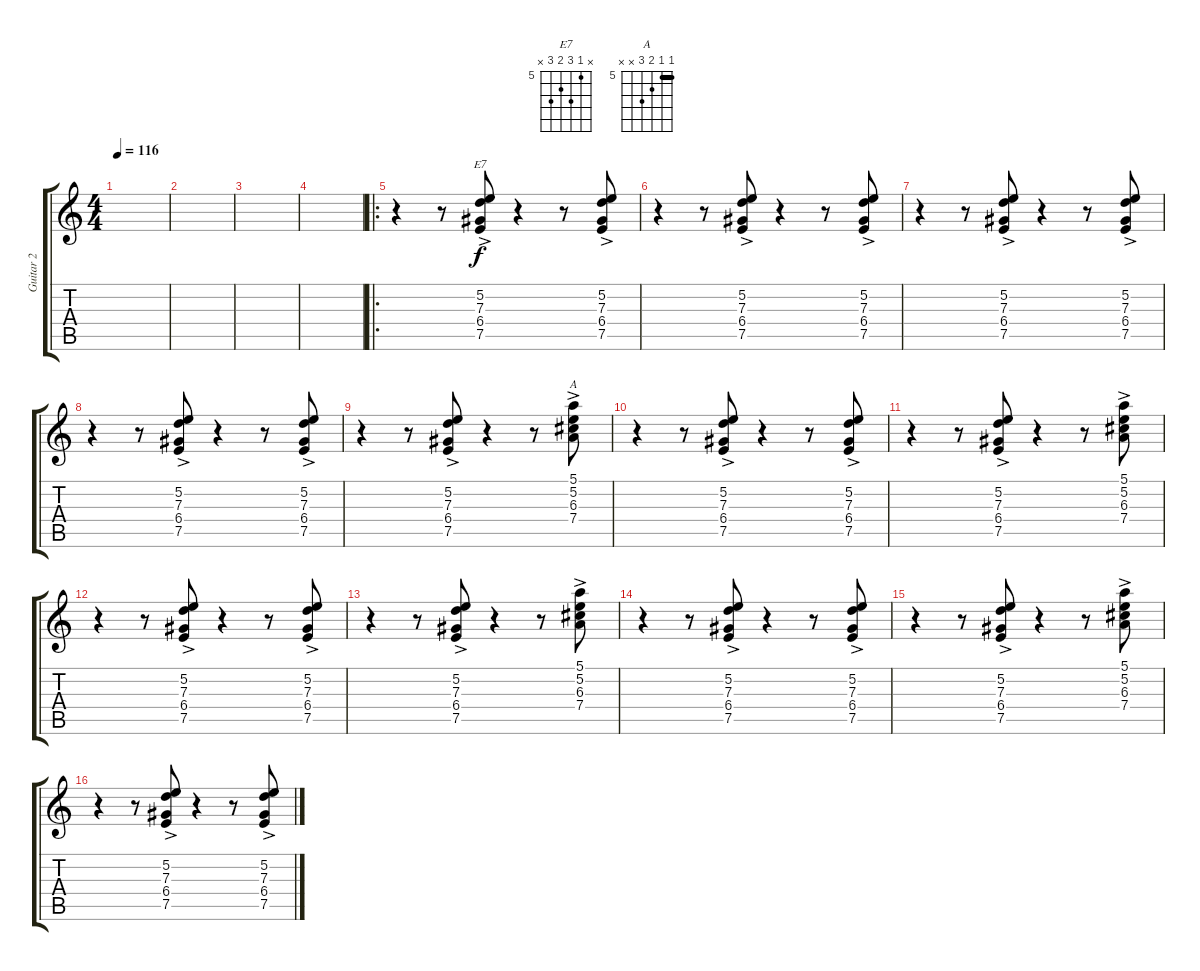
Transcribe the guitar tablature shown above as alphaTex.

\track ("Guitar 2" "Guitar 2") {instrument electricguitarjazz}
\staff {score tabs}
\tuning (E4 B3 G3 D3 A2 E2) {hide}
\chord ("E7" x 5 7 6 7 x) {firstfret 5}
\chord ("A" 5 5 6 7 x x) {firstfret 5 barre 5}
\ts (4 4)
\tempo 116
\clef g2
\ks c
|
|
|
|
\ro
r.4 r.8 (5.2{ac} 7.3{ac} 6.4{ac} 7.5{ac}).8{ch "E7"} r.4 r.8 (5.2{ac} 7.3{ac} 6.4{ac} 7.5{ac}).8 |
r.4 r.8 (5.2{ac} 7.3{ac} 6.4{ac} 7.5{ac}).8 r.4 r.8 (5.2{ac} 7.3{ac} 6.4{ac} 7.5{ac}).8 |
r.4 r.8 (5.2{ac} 7.3{ac} 6.4{ac} 7.5{ac}).8 r.4 r.8 (5.2{ac} 7.3{ac} 6.4{ac} 7.5{ac}).8 |
r.4 r.8 (5.2{ac} 7.3{ac} 6.4{ac} 7.5{ac}).8 r.4 r.8 (5.2{ac} 7.3{ac} 6.4{ac} 7.5{ac}).8 |
r.4 r.8 (5.2{ac} 7.3{ac} 6.4{ac} 7.5{ac}).8 r.4 r.8 (5.1{ac} 5.2{ac} 6.3{ac} 7.4{ac}).8{ch "A"} |
r.4 r.8 (5.2{ac} 7.3{ac} 6.4{ac} 7.5{ac}).8 r.4 r.8 (5.2{ac} 7.3{ac} 6.4{ac} 7.5{ac}).8 |
r.4 r.8 (5.2{ac} 7.3{ac} 6.4{ac} 7.5{ac}).8 r.4 r.8 (5.1{ac} 5.2{ac} 6.3{ac} 7.4{ac}).8 |
r.4 r.8 (5.2{ac} 7.3{ac} 6.4{ac} 7.5{ac}).8 r.4 r.8 (5.2{ac} 7.3{ac} 6.4{ac} 7.5{ac}).8 |
r.4 r.8 (5.2{ac} 7.3{ac} 6.4{ac} 7.5{ac}).8 r.4 r.8 (5.1{ac} 5.2{ac} 6.3{ac} 7.4{ac}).8 |
r.4 r.8 (5.2{ac} 7.3{ac} 6.4{ac} 7.5{ac}).8 r.4 r.8 (5.2{ac} 7.3{ac} 6.4{ac} 7.5{ac}).8 |
r.4 r.8 (5.2{ac} 7.3{ac} 6.4{ac} 7.5{ac}).8 r.4 r.8 (5.1{ac} 5.2{ac} 6.3{ac} 7.4{ac}).8 |
r.4 r.8 (5.2{ac} 7.3{ac} 6.4{ac} 7.5{ac}).8 r.4 r.8 (5.2{ac} 7.3{ac} 6.4{ac} 7.5{ac}).8
